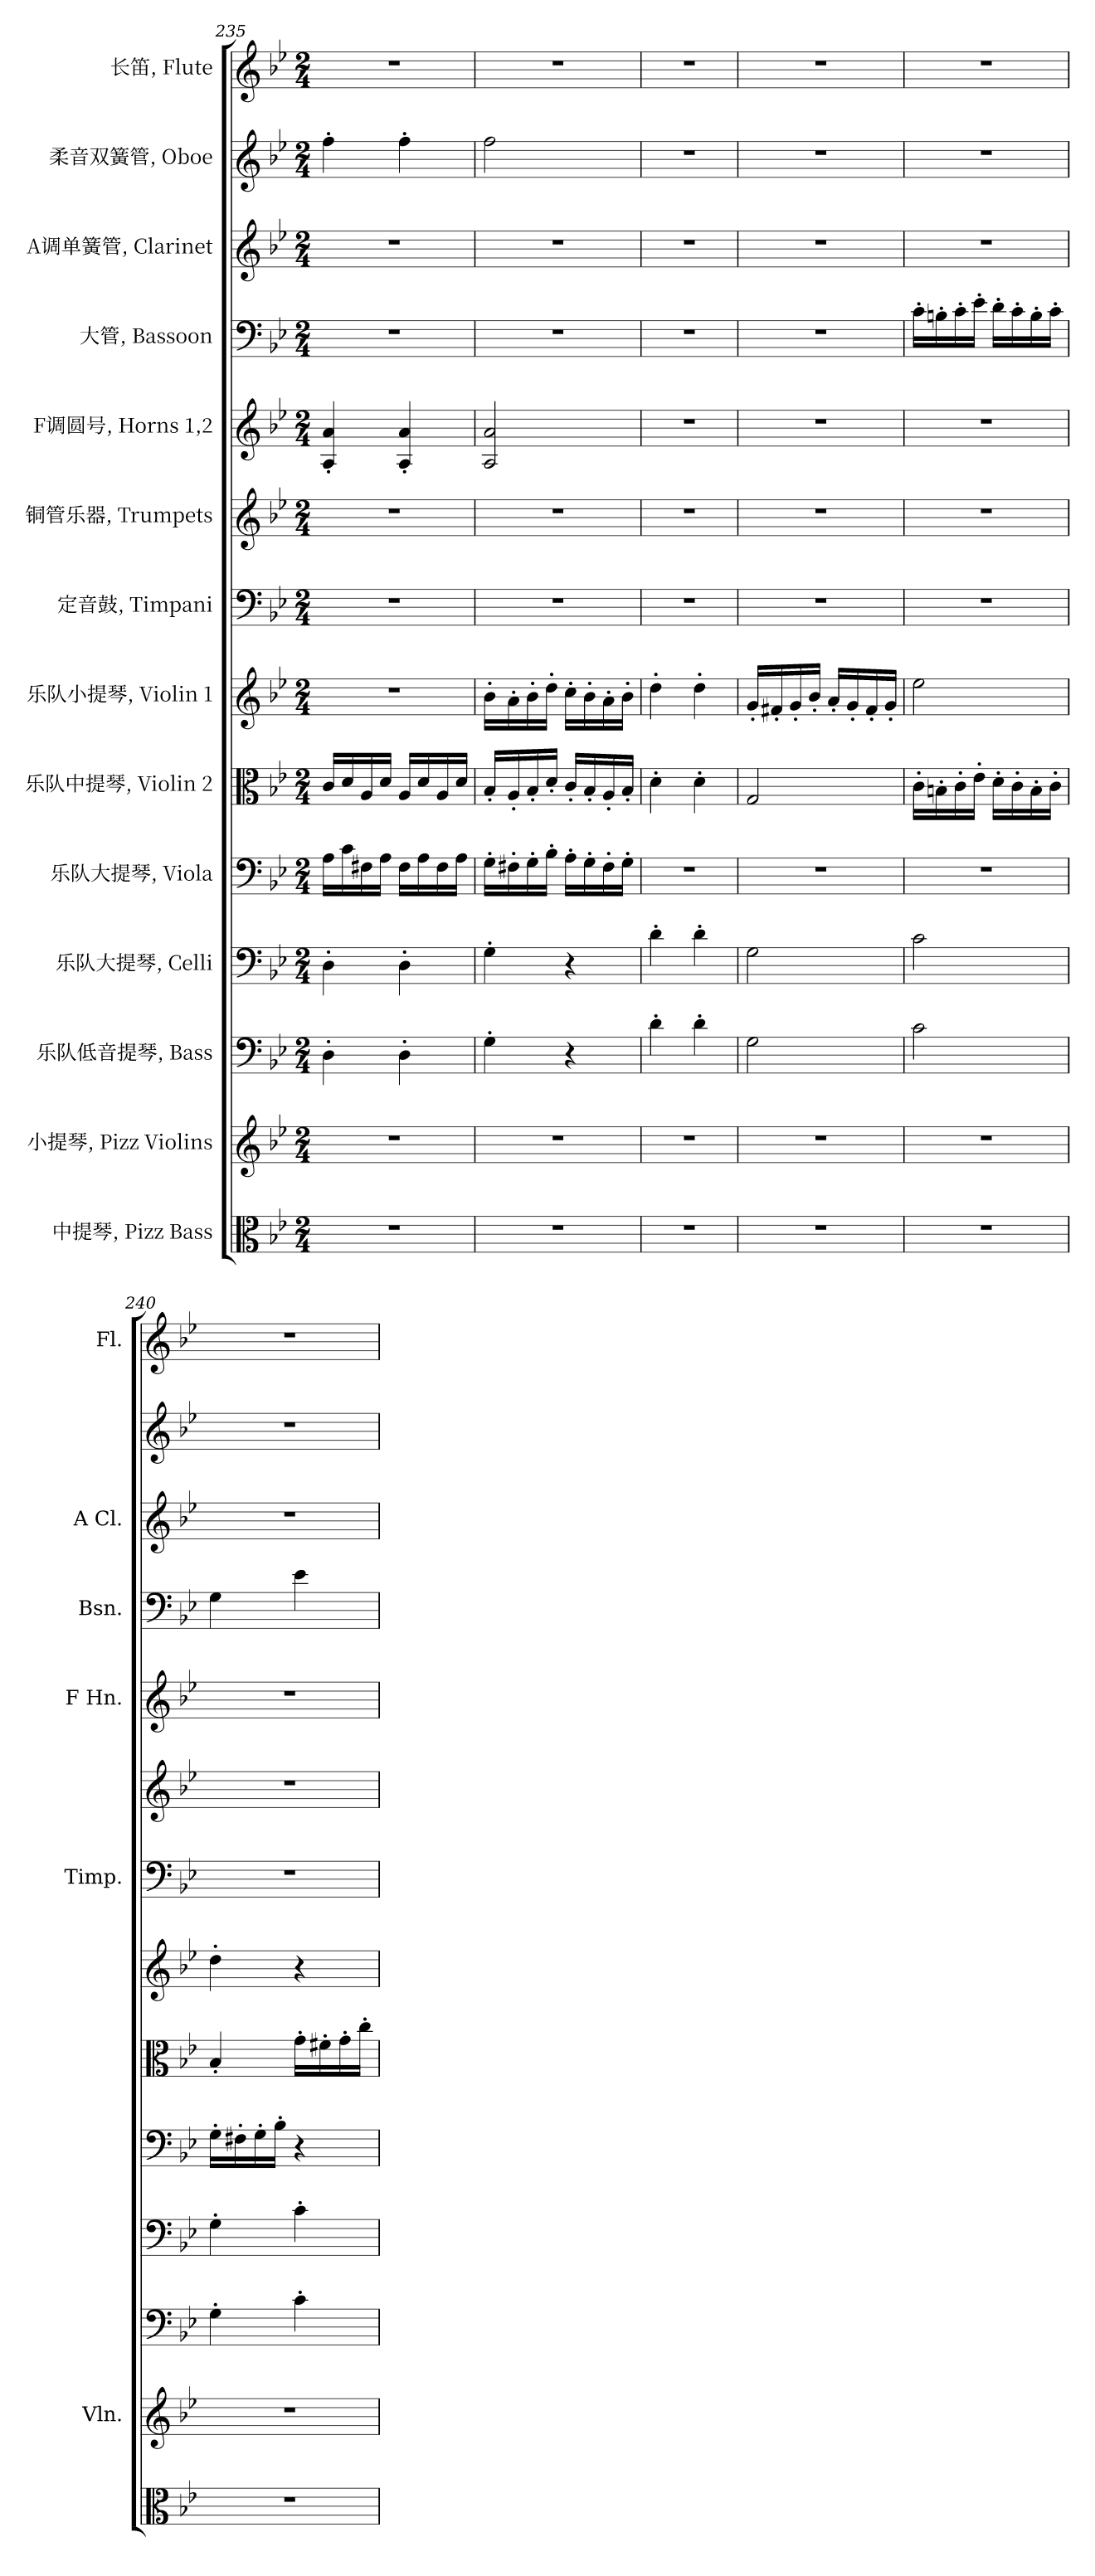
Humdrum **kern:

**kern	**kern	**kern	**kern	**kern	**kern	**kern	**kern	**kern	**kern	**kern	**kern	**kern	**kern
*part14	*part13	*part12	*part11	*part10	*part9	*part8	*part7	*part6	*part5	*part4	*part3	*part2	*part1
*staff14	*staff13	*staff12	*staff11	*staff10	*staff9	*staff8	*staff7	*staff6	*staff5	*staff4	*staff3	*staff2	*staff1
*I"中提琴, Pizz Bass	*I"小提琴, Pizz Violins	*I"乐队低音提琴, Bass	*I"乐队大提琴, Celli	*I"乐队大提琴, Viola	*I"乐队中提琴, Violin 2	*I"乐队小提琴, Violin 1	*I"定音鼓, Timpani	*I"铜管乐器, Trumpets	*I"F调圆号, Horns 1,2	*I"大管, Bassoon	*I"A调单簧管, Clarinet	*I"柔音双簧管, Oboe	*I"长笛, Flute
*	*I'Vln.	*	*	*	*	*	*I'Timp.	*	*I'F Hn.	*I'Bsn.	*I'A Cl.	*	*I'Fl.
*clefC3	*clefG2	*clefF4	*clefF4	*clefF4	*clefC3	*clefG2	*clefF4	*clefG2	*clefG2	*clefF4	*clefG2	*clefG2	*clefG2
*	*	*ITrd7c12	*	*	*	*	*	*	*ITrd4c7	*	*ITrd2c3	*ITrd2c3	*
*k[b-e-]	*k[b-e-]	*k[b-e-]	*k[b-e-]	*k[b-e-]	*k[b-e-]	*k[b-e-]	*k[b-e-]	*k[b-e-]	*k[b-e-a-]	*k[b-e-]	*k[f#]	*k[f#]	*k[b-e-]
*M2/4	*M2/4	*M2/4	*M2/4	*M2/4	*M2/4	*M2/4	*M2/4	*M2/4	*M2/4	*M2/4	*M2/4	*M2/4	*M2/4
=235	=235	=235	=235	=235	=235	=235	=235	=235	=235	=235	=235	=235	=235
2r	2r	4DD'\	4D'\	16A\LL	16c/LL	2r	2r	2r	4D/' 4d/'	2r	2r	4dd'\	2r
.	.	.	.	16c\	16d/	.	.	.	.	.	.	.	.
.	.	.	.	16F#X\	16A/	.	.	.	.	.	.	.	.
.	.	.	.	16A\JJ	16d/JJ	.	.	.	.	.	.	.	.
.	.	4DD'\	4D'\	16F#\LL	16A/LL	.	.	.	4D/' 4d/'	.	.	4dd'\	.
.	.	.	.	16A\	16d/	.	.	.	.	.	.	.	.
.	.	.	.	16F#\	16A/	.	.	.	.	.	.	.	.
.	.	.	.	16A\JJ	16d/JJ	.	.	.	.	.	.	.	.
=236	=236	=236	=236	=236	=236	=236	=236	=236	=236	=236	=236	=236	=236
2r	2r	4GG'\	4G'\	16G'\LL	16B-'/LL	16b-'\LL	2r	2r	2D/ 2d/	2r	2r	2dd\	2r
.	.	.	.	16F#X'\	16A'/	16a'\	.	.	.	.	.	.	.
.	.	.	.	16G'\	16B-'/	16b-'\	.	.	.	.	.	.	.
.	.	.	.	16B-'\JJ	16d'/JJ	16dd'\JJ	.	.	.	.	.	.	.
.	.	4r	4r	16A'\LL	16c'/LL	16cc'\LL	.	.	.	.	.	.	.
.	.	.	.	16G'\	16B-'/	16b-'\	.	.	.	.	.	.	.
.	.	.	.	16F#'\	16A'/	16a'\	.	.	.	.	.	.	.
.	.	.	.	16G'\JJ	16B-'/JJ	16b-'\JJ	.	.	.	.	.	.	.
=237	=237	=237	=237	=237	=237	=237	=237	=237	=237	=237	=237	=237	=237
2r	2r	4D'\	4d'\	2r	4d'\	4dd'\	2r	2r	2r	2r	2r	2r	2r
.	.	4D'\	4d'\	.	4d'\	4dd'\	.	.	.	.	.	.	.
=238	=238	=238	=238	=238	=238	=238	=238	=238	=238	=238	=238	=238	=238
2r	2r	2GG\	2G\	2r	2G/	16g'/LL	2r	2r	2r	2r	2r	2r	2r
.	.	.	.	.	.	16f#X'/	.	.	.	.	.	.	.
.	.	.	.	.	.	16g'/	.	.	.	.	.	.	.
.	.	.	.	.	.	16b-'/JJ	.	.	.	.	.	.	.
.	.	.	.	.	.	16a'/LL	.	.	.	.	.	.	.
.	.	.	.	.	.	16g'/	.	.	.	.	.	.	.
.	.	.	.	.	.	16f#'/	.	.	.	.	.	.	.
.	.	.	.	.	.	16g'/JJ	.	.	.	.	.	.	.
!!LO:PB:g=z
=239	=239	=239	=239	=239	=239	=239	=239	=239	=239	=239	=239	=239	=239
2r	2r	2C\	2c\	2r	16c'\LL	2ee-\	2r	2r	2r	16c'\LL	2r	2r	2r
.	.	.	.	.	16Bn'\	.	.	.	.	16Bn'\	.	.	.
.	.	.	.	.	16c'\	.	.	.	.	16c'\	.	.	.
.	.	.	.	.	16e-'\JJ	.	.	.	.	16e-'\JJ	.	.	.
.	.	.	.	.	16d'\LL	.	.	.	.	16d'\LL	.	.	.
.	.	.	.	.	16c'\	.	.	.	.	16c'\	.	.	.
.	.	.	.	.	16B'\	.	.	.	.	16B'\	.	.	.
.	.	.	.	.	16c'\JJ	.	.	.	.	16c'\JJ	.	.	.
=240	=240	=240	=240	=240	=240	=240	=240	=240	=240	=240	=240	=240	=240
2r	2r	4GG'\	4G'\	16G'\LL	4B-'/	4dd'\	2r	2r	2r	4G\	2r	2r	2r
.	.	.	.	16F#X'\	.	.	.	.	.	.	.	.	.
.	.	.	.	16G'\	.	.	.	.	.	.	.	.	.
.	.	.	.	16B-'\JJ	.	.	.	.	.	.	.	.	.
.	.	4C'\	4c'\	4r	16g'\LL	4r	.	.	.	4e-\	.	.	.
.	.	.	.	.	16f#X'\	.	.	.	.	.	.	.	.
.	.	.	.	.	16g'\	.	.	.	.	.	.	.	.
.	.	.	.	.	16cc'\JJ	.	.	.	.	.	.	.	.
=	=	=	=	=	=	=	=	=	=	=	=	=	=
*-	*-	*-	*-	*-	*-	*-	*-	*-	*-	*-	*-	*-	*-
